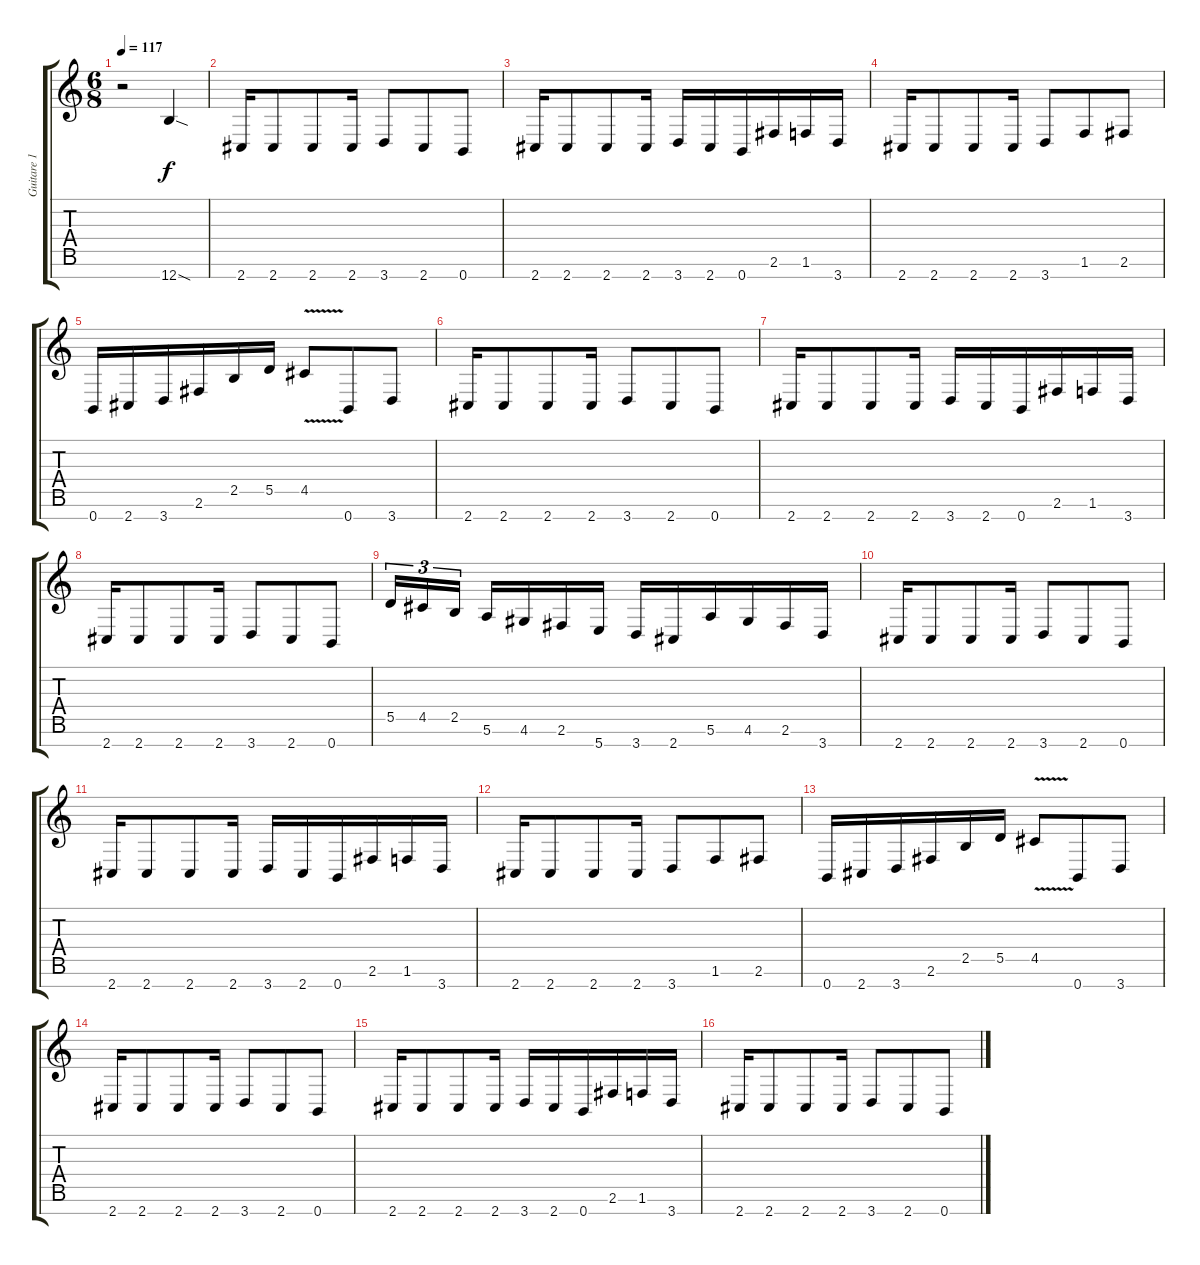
\track ("Guitare 1" "Guitare 1") {instrument distortionguitar}
\staff {score tabs}
\tuning (E4 B3 G3 D3 A2 E2 B1) {hide}
\ts (6 8)
\tempo 117
\clef g2
\ks c
r.2{dy f instrument distortionguitar} 12.7{sod}.4 |
2.7.16 2.7.8 2.7.8 2.7.16 3.7.8 2.7.8 0.7.8 |
2.7.16 2.7.8 2.7.8 2.7.16 3.7.16 2.7.16 0.7.16 2.6.16 1.6.16 3.7.16 |
2.7.16 2.7.8 2.7.8 2.7.16 3.7.8 1.6.8 2.6.8 |
0.7.16 2.7.16 3.7.16 2.6.16 2.5.16 5.5.16 4.5{v}.8 0.7.8 3.7.8 |
2.7.16 2.7.8 2.7.8 2.7.16 3.7.8 2.7.8 0.7.8 |
2.7.16 2.7.8 2.7.8 2.7.16 3.7.16 2.7.16 0.7.16 2.6.16 1.6.16 3.7.16 |
2.7.16 2.7.8 2.7.8 2.7.16 3.7.8 2.7.8 0.7.8 |
5.5.16{tu (3 2)} 4.5.16{tu (3 2)} 2.5.16{tu (3 2)} 5.6.16 4.6.16 2.6.16 5.7.16 3.7.16 2.7.16 5.6.16 4.6.16 2.6.16 3.7.16 |
2.7.16 2.7.8 2.7.8 2.7.16 3.7.8 2.7.8 0.7.8 |
2.7.16 2.7.8 2.7.8 2.7.16 3.7.16 2.7.16 0.7.16 2.6.16 1.6.16 3.7.16 |
2.7.16 2.7.8 2.7.8 2.7.16 3.7.8 1.6.8 2.6.8 |
0.7.16 2.7.16 3.7.16 2.6.16 2.5.16 5.5.16 4.5{v}.8 0.7.8 3.7.8 |
2.7.16 2.7.8 2.7.8 2.7.16 3.7.8 2.7.8 0.7.8 |
2.7.16 2.7.8 2.7.8 2.7.16 3.7.16 2.7.16 0.7.16 2.6.16 1.6.16 3.7.16 |
2.7.16 2.7.8 2.7.8 2.7.16 3.7.8 2.7.8 0.7.8
